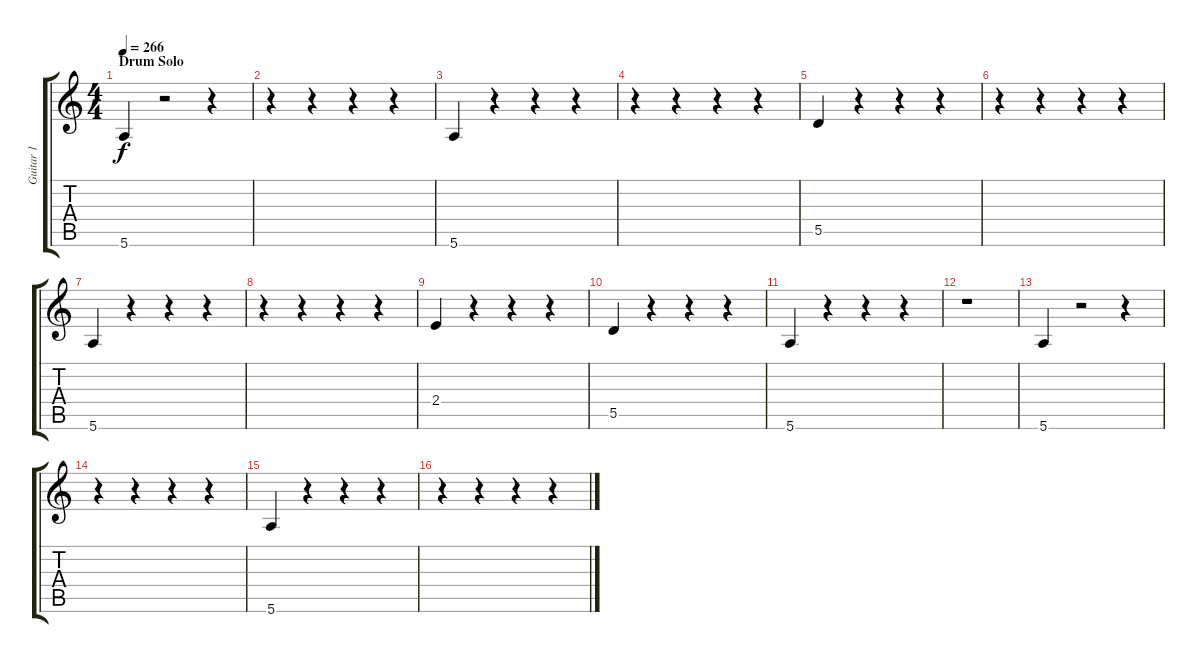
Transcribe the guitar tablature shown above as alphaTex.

\track ("Guitar 1" "Guitar 1") {instrument electricguitarjazz}
\staff {score tabs}
\tuning (E4 B3 G3 D3 A2 E2) {hide}
\ts (4 4)
\section ("" "Drum Solo")
\tempo 266
\clef g2
\ks c
5.6.4{dy f} r.2 r.4 |
r.4 r.4 r.4 r.4 |
5.6.4 r.4 r.4 r.4 |
r.4 r.4 r.4 r.4 |
5.5.4 r.4 r.4 r.4 |
r.4 r.4 r.4 r.4 |
5.6.4 r.4 r.4 r.4 |
r.4 r.4 r.4 r.4 |
2.4.4 r.4 r.4 r.4 |
5.5.4 r.4 r.4 r.4 |
5.6.4 r.4 r.4 r.4 |
r.1 |
5.6.4 r.2 r.4 |
r.4 r.4 r.4 r.4 |
5.6.4 r.4 r.4 r.4 |
r.4 r.4 r.4 r.4
